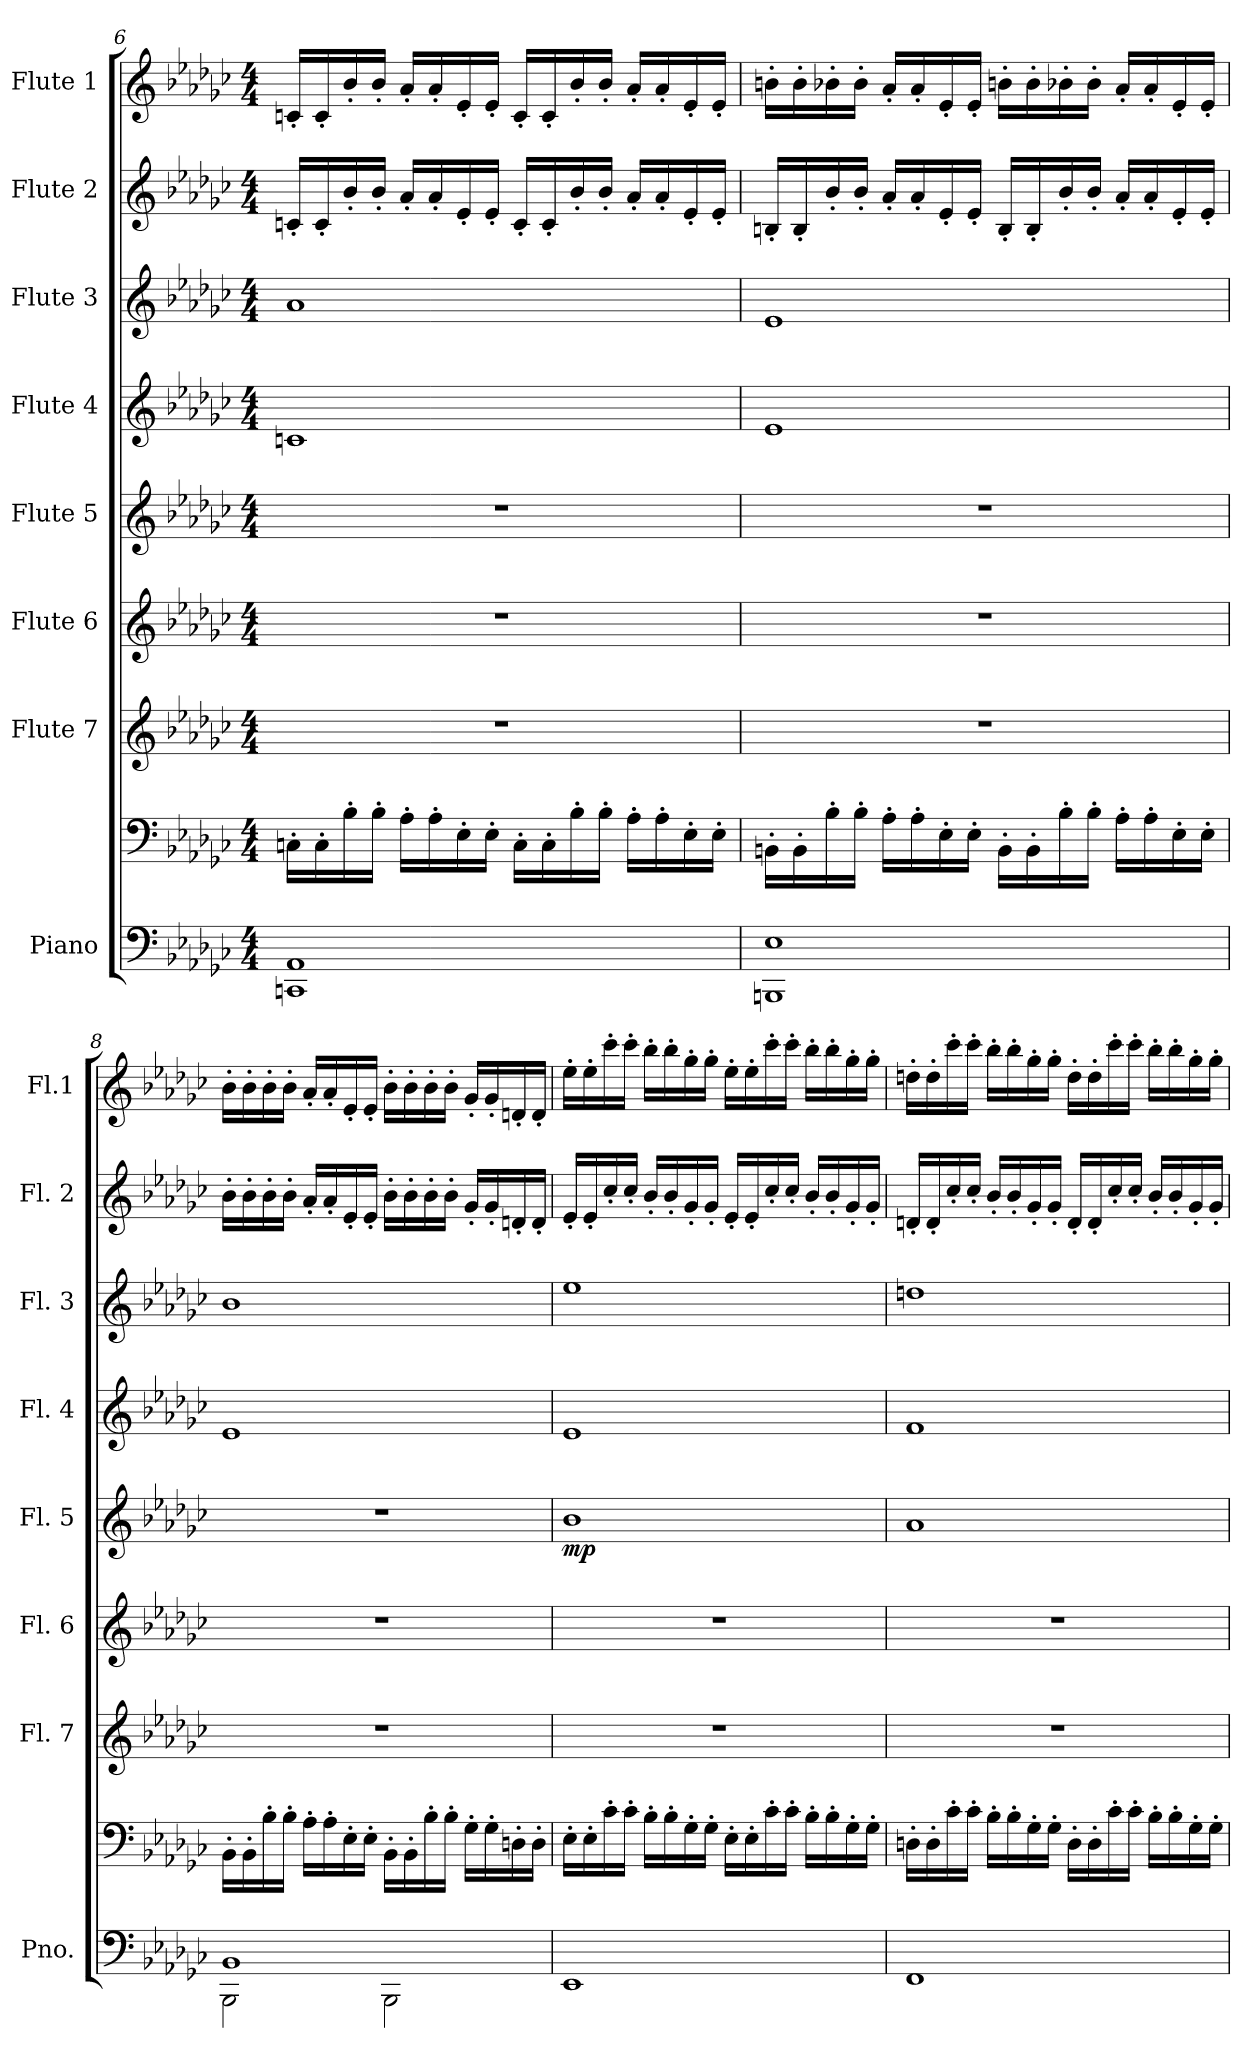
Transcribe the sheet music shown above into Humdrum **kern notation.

**kern	**kern	**kern	**kern	**kern	**dynam	**kern	**kern	**kern	**kern
*part8	*part8	*part7	*part6	*part5	*part5	*part4	*part3	*part2	*part1
*staff9	*staff8	*staff7	*staff6	*staff5	*staff5	*staff4	*staff3	*staff2	*staff1
*I"Piano	*	*I"Flute 7	*I"Flute 6	*I"Flute 5	*	*I"Flute 4	*I"Flute 3	*I"Flute 2	*I"Flute 1
*I'Pno.	*	*I'Fl. 7	*I'Fl. 6	*I'Fl. 5	*	*I'Fl. 4	*I'Fl. 3	*I'Fl. 2	*I'Fl.1
*clefF4	*clefF4	*clefG2	*clefG2	*clefG2	*	*clefG2	*clefG2	*clefG2	*clefG2
*k[b-e-a-d-g-c-]	*k[b-e-a-d-g-c-]	*k[b-e-a-d-g-c-]	*k[b-e-a-d-g-c-]	*k[b-e-a-d-g-c-]	*	*k[b-e-a-d-g-c-]	*k[b-e-a-d-g-c-]	*k[b-e-a-d-g-c-]	*k[b-e-a-d-g-c-]
*M4/4	*M4/4	*M4/4	*M4/4	*M4/4	*	*M4/4	*M4/4	*M4/4	*M4/4
=6	=6	=6	=6	=6	=6	=6	=6	=6	=6
1CCn 1AA-	16Cn'\LL	1r	1r	1r	.	1cn	1a-	16cn'/LL	16cn'/LL
.	16C'\	.	.	.	.	.	.	16c'/	16c'/
.	16B-'\	.	.	.	.	.	.	16b-'/	16b-'/
.	16B-'\JJ	.	.	.	.	.	.	16b-'/JJ	16b-'/JJ
.	16A-'\LL	.	.	.	.	.	.	16a-'/LL	16a-'/LL
.	16A-'\	.	.	.	.	.	.	16a-'/	16a-'/
.	16E-'\	.	.	.	.	.	.	16e-'/	16e-'/
.	16E-'\JJ	.	.	.	.	.	.	16e-'/JJ	16e-'/JJ
.	16C'\LL	.	.	.	.	.	.	16c'/LL	16c'/LL
.	16C'\	.	.	.	.	.	.	16c'/	16c'/
.	16B-'\	.	.	.	.	.	.	16b-'/	16b-'/
.	16B-'\JJ	.	.	.	.	.	.	16b-'/JJ	16b-'/JJ
.	16A-'\LL	.	.	.	.	.	.	16a-'/LL	16a-'/LL
.	16A-'\	.	.	.	.	.	.	16a-'/	16a-'/
.	16E-'\	.	.	.	.	.	.	16e-'/	16e-'/
.	16E-'\JJ	.	.	.	.	.	.	16e-'/JJ	16e-'/JJ
!!LO:PB:g=z
=7	=7	=7	=7	=7	=7	=7	=7	=7	=7
1BBBn 1E-	16BBn'\LL	1r	1r	1r	.	1e-	1e-	16Bn'/LL	16bn'\LL
.	16BB'\	.	.	.	.	.	.	16B'/	16b'\
.	16B-'\	.	.	.	.	.	.	16b-'/	16b-X'\
.	16B-'\JJ	.	.	.	.	.	.	16b-'/JJ	16b-'\JJ
.	16A-'\LL	.	.	.	.	.	.	16a-'/LL	16a-'/LL
.	16A-'\	.	.	.	.	.	.	16a-'/	16a-'/
.	16E-'\	.	.	.	.	.	.	16e-'/	16e-'/
.	16E-'\JJ	.	.	.	.	.	.	16e-'/JJ	16e-'/JJ
.	16BB'\LL	.	.	.	.	.	.	16B'/LL	16bn'\LL
.	16BB'\	.	.	.	.	.	.	16B'/	16b'\
.	16B-'\	.	.	.	.	.	.	16b-'/	16b-X'\
.	16B-'\JJ	.	.	.	.	.	.	16b-'/JJ	16b-'\JJ
.	16A-'\LL	.	.	.	.	.	.	16a-'/LL	16a-'/LL
.	16A-'\	.	.	.	.	.	.	16a-'/	16a-'/
.	16E-'\	.	.	.	.	.	.	16e-'/	16e-'/
.	16E-'\JJ	.	.	.	.	.	.	16e-'/JJ	16e-'/JJ
=8	=8	=8	=8	=8	=8	=8	=8	=8	=8
*^	*	*	*	*	*	*	*	*	*
1BB-	2BBB-\	16BB-'\LL	1r	1r	1r	.	1e-	1b-	16b-'\LL	16b-'\LL
.	.	16BB-'\	.	.	.	.	.	.	16b-'\	16b-'\
.	.	16B-'\	.	.	.	.	.	.	16b-'\	16b-'\
.	.	16B-'\JJ	.	.	.	.	.	.	16b-'\JJ	16b-'\JJ
.	.	16A-'\LL	.	.	.	.	.	.	16a-'/LL	16a-'/LL
.	.	16A-'\	.	.	.	.	.	.	16a-'/	16a-'/
.	.	16E-'\	.	.	.	.	.	.	16e-'/	16e-'/
.	.	16E-'\JJ	.	.	.	.	.	.	16e-'/JJ	16e-'/JJ
.	2BBB-\	16BB-'\LL	.	.	.	.	.	.	16b-'\LL	16b-'\LL
.	.	16BB-'\	.	.	.	.	.	.	16b-'\	16b-'\
.	.	16B-'\	.	.	.	.	.	.	16b-'\	16b-'\
.	.	16B-'\JJ	.	.	.	.	.	.	16b-'\JJ	16b-'\JJ
.	.	16G-'\LL	.	.	.	.	.	.	16g-'/LL	16g-'/LL
.	.	16G-'\	.	.	.	.	.	.	16g-'/	16g-'/
.	.	16Dn'\	.	.	.	.	.	.	16dn'/	16dn'/
.	.	16D'\JJ	.	.	.	.	.	.	16d'/JJ	16d'/JJ
*v	*v	*	*	*	*	*	*	*	*	*
=9	=9	=9	=9	=9	=9	=9	=9	=9	=9
!	!	!	!	!	!LO:DY:b	!	!	!	!
1EE-	16E-'\LL	1r	1r	1b-	mp	1e-	1ee-	16e-'/LL	16ee-'\LL
.	16E-'\	.	.	.	.	.	.	16e-'/	16ee-'\
.	16c-'\	.	.	.	.	.	.	16cc-'/	16ccc-'\
.	16c-'\JJ	.	.	.	.	.	.	16cc-'/JJ	16ccc-'\JJ
.	16B-'\LL	.	.	.	.	.	.	16b-'/LL	16bb-'\LL
.	16B-'\	.	.	.	.	.	.	16b-'/	16bb-'\
.	16G-'\	.	.	.	.	.	.	16g-'/	16gg-'\
.	16G-'\JJ	.	.	.	.	.	.	16g-'/JJ	16gg-'\JJ
.	16E-'\LL	.	.	.	.	.	.	16e-'/LL	16ee-'\LL
.	16E-'\	.	.	.	.	.	.	16e-'/	16ee-'\
.	16c-'\	.	.	.	.	.	.	16cc-'/	16ccc-'\
.	16c-'\JJ	.	.	.	.	.	.	16cc-'/JJ	16ccc-'\JJ
.	16B-'\LL	.	.	.	.	.	.	16b-'/LL	16bb-'\LL
.	16B-'\	.	.	.	.	.	.	16b-'/	16bb-'\
.	16G-'\	.	.	.	.	.	.	16g-'/	16gg-'\
.	16G-'\JJ	.	.	.	.	.	.	16g-'/JJ	16gg-'\JJ
!!LO:PB:g=z
=10	=10	=10	=10	=10	=10	=10	=10	=10	=10
1FF	16Dn'\LL	1r	1r	1a-	.	1f	1ddn	16dn'/LL	16ddn'\LL
.	16D'\	.	.	.	.	.	.	16d'/	16dd'\
.	16c-'\	.	.	.	.	.	.	16cc-'/	16ccc-'\
.	16c-'\JJ	.	.	.	.	.	.	16cc-'/JJ	16ccc-'\JJ
.	16B-'\LL	.	.	.	.	.	.	16b-'/LL	16bb-'\LL
.	16B-'\	.	.	.	.	.	.	16b-'/	16bb-'\
.	16G-'\	.	.	.	.	.	.	16g-'/	16gg-'\
.	16G-'\JJ	.	.	.	.	.	.	16g-'/JJ	16gg-'\JJ
.	16D'\LL	.	.	.	.	.	.	16d'/LL	16dd'\LL
.	16D'\	.	.	.	.	.	.	16d'/	16dd'\
.	16c-'\	.	.	.	.	.	.	16cc-'/	16ccc-'\
.	16c-'\JJ	.	.	.	.	.	.	16cc-'/JJ	16ccc-'\JJ
.	16B-'\LL	.	.	.	.	.	.	16b-'/LL	16bb-'\LL
.	16B-'\	.	.	.	.	.	.	16b-'/	16bb-'\
.	16G-'\	.	.	.	.	.	.	16g-'/	16gg-'\
.	16G-'\JJ	.	.	.	.	.	.	16g-'/JJ	16gg-'\JJ
=	=	=	=	=	=	=	=	=	=
*-	*-	*-	*-	*-	*-	*-	*-	*-	*-
